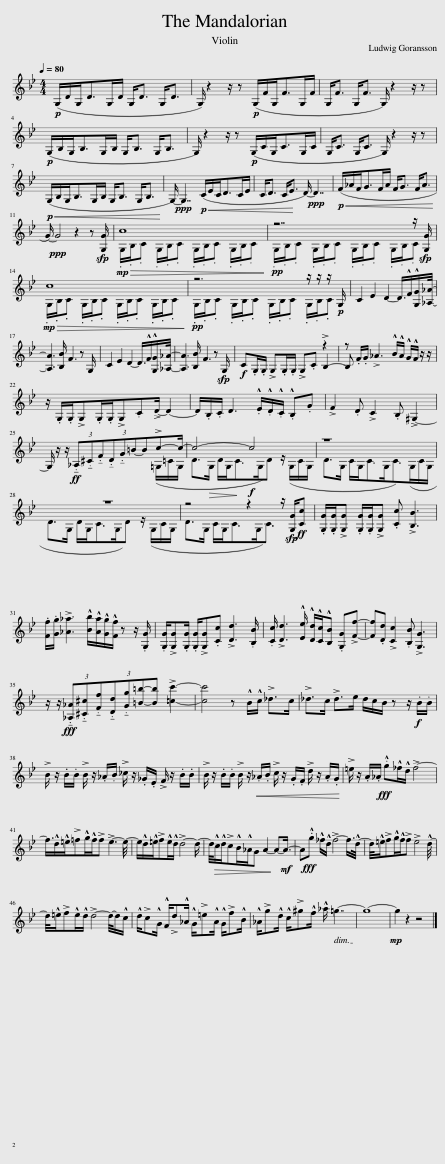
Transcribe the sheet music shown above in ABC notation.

X:1
%%score ( 1 2 )
L:1/8
Q:1/4=80
M:4/4
I:linebreak $
K:Bb
V:1 treble
V:2 treble
V:1
!p! (G,/D/G,<DG,/D/ G,<D G,<D | G,/) z2 z/ z!p! (G,/F/G,<FG,/F/ | G,<F G,<F G,/) z2 z/ z |$!p! (G,/B,/G,<B,G,/B,/ G,<B, G,<B, | G,/) z2 z/ z!p! (G,/C/G,<CG,/C/ | %5
 G,<C G,<C G,/) z2 z/ z |$!p!!<(! (G,/B,/G,<B,G,/B,/ G,<B, G,<B,!<)! | G,/-)!ppp! G,7/2!p!!<(! (C/E/C<DC/E/!<)! | C<D C<E D/-)!ppp! D7/2 |!p!!<(! (F/_A/F<GF/A/ F<G F<A!<)! |$ %10
 G/-)!ppp! G4 z2 z [G,G]/ |!mp!!>(! c8!>)! |!pp! z7 z/ [G,G]/ |$!mp!!>(! c8!>)! |!pp! z6 z/ z/ z/!p! G,/ | %15
 C2 E2 D2- D3/4!^!F/!^![G,G]/[_A,_A]/4- |$ [A,A]3 [B,B]/ F3 z G,/ | C2 E2 D2- D3/4!^!F/!^![G,G]/[_A,_A]/4- | [A,A]3 [B,B]/ F3 z G,/ |!f! C.G,/.G,/ !>!G,.G,/.G,/ !>!G,.C z2 | %20
 z .F/.G/ !>!_A3 !^!B/!^!A/ !^!G/!^!F/ z/ z/ |$ z/ .G,/.G,/!>!G,.G,/.G,/!>!G,.C!>!D/- D2- | D/.B,/.C/ D3 .!^!E/.!^!D/.!^!C/ .!^!B,.G | !>!F2 .D !>!C2 .B, !>!^G,2- |$ G,/ z/ z/!ff! (3!tenuto!._A,!tenuto!.^C!tenuto!.F(3!tenuto!.D!tenuto!.G=B-B!>(!!>!c-c/-!>)! | %25
 c4-!f! c4 | z8 |$ z8 | z4 z2 z/ [G,G]/!ff![Cc] | .[G,G]/.[G,G]/!>![G,G] .[G,G]/.[G,G]/!>![G,G] .[Cc] !>![B,B]3 |$ %30
 .[Ff]/.[Gg]/ !>![_A_a]3 !^![Bb]/!^![Aa]/!^![Gg]/!^![Ff]/ z z/ .[G,G]/ | .[G,G]/!>![G,G].[G,G]/ .[G,G]/!>![G,G].[Cc] !>![Dd]3 .[B,B]/ | .[Cc]/ !>![Dd]3 !^![Ee]/ !^![Dd]/!^![Cc]/!^![B,B] .[G,G]!>![Ff]- | [Ff].[Dd] !>![Cc]2 .[B,B] !>![G,G]3 |$ z/ z/!fff! (3!tenuto!.[_A,_A]!tenuto!.[^C^c]!tenuto!.[Ff](3!tenuto!.[Dd]!tenuto!.[Gg][=B=b]-[Bb] !>![=cc']2- | %35
 [cc']4 z !^!B/!^!c/ !>!_d>c | !>!_d>c !>!d>e d/c/B/ z z/!f! .B/.B/ |$ !>!B/ z/ .B/.B/ !>!B/ z/ ._A/.B/ !>!_c/ z/ ._G/.E/ !>!F/ z/ .B/.B/ | !>!B/ z/ .B/.B/ !>!B/ z/!<(! ._A/.B/ !>!c/ z/ .G/.F/ !>!d/ z/ .A/.G/!<)! | !>!=e/ z/ .A/._A/!fff! .g!^!_f/!^!d/ !>!f4- |$ %40
 f3/4!^!d/!^!=e/!>!=f!^!g/!^!f/!>!f !>!e3- e/4- | e/!^!d/!^!=e/!>!f!^!e/!^!d/ !>!d4- d/- | d/4!>(!!^!c/!^!d/!>!c!^!B/!^!_A/G A2- A-!mf!A3/4-!>)! | A!fff!.g !^!_f/!^!d/ !>!f4- f/>!^!d/- | d/4!^!=e/!>!f!^!g/!^!f/!>!f !>!e4 !^!d/4- |$ %45
 d/4!^!=e/!>!f!^!e/!^!d/ !>!d4- d/4-d/!^!c/ | !^!d/!>!c!^!G/ !^!F/!>!d!^!_A/ !^!G/!>!=e!^!A/ !^!G/!>!f!^!B/ | !^!_A/!>!g!^!d/ !^!c/!>!^g!^!f/ !^!_a/ =g7/2- | g8- |!mp! g2 z2 z4 |] %50
V:2
 x8 | x8 | x8 |$ x8 | x8 | %5
 x8 |$ x8 | x8 | x8 | x8 |$ %10
 x8 | .G,/.B,/.C .G,/.B,/.C .G,/.B,/.C .G,/.B,/.C | .G,/.B,/.C .G,/.B,/.C .G,/.B,/.C .G,/.B,/.C |$ .G,/.B,/.C .G,/.B,/.C .G,/.B,/.C .G,/.B,/.C | .G,/.B,/.C .G,/.B,/.C .G,/.B,/.C .G,/.B,/.C | %15
 x8 |$ x8 | x8 | x8 | x6 !>!B,2- | %20
 B, x7 |$ x8 | x8 | x8 |$ x13/2 (=G,/=C/G,/ | %25
 D>G, D/G,<CG,/D) z/ (G,/C/G,/ | D>G, C/G,<CG,<C)(G,/C/G,/ |$ D>G, D/G,<CG,/D) z/ (G,/C/G,/ | D>G, C/G,<CG,<C) x3/2 | x8 |$ %30
 x8 | x8 | x8 | x8 |$ x8 | %35
 x8 | x8 |$ x8 | x8 | x8 |$ %40
 x8 | x8 | x8 | x8 | x8 |$ %45
 x8 | x8 | x8 | x8 | x8 |] %50
